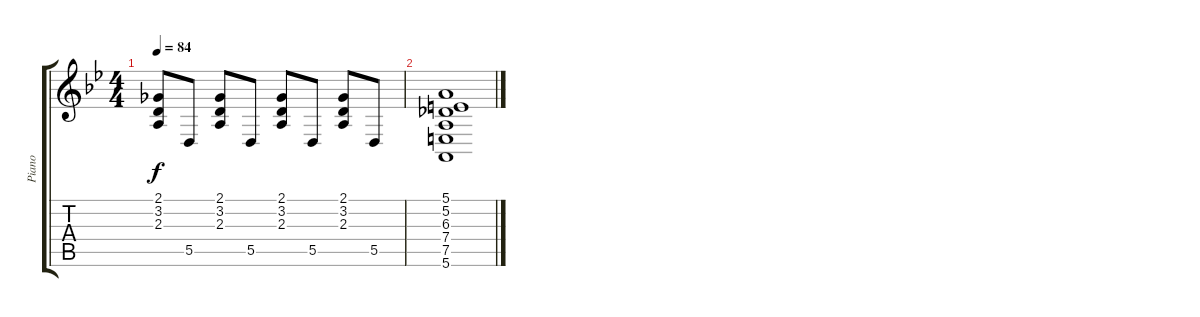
\track ("Piano" "Piano") {instrument acousticgrandpiano}
\staff {score tabs}
\tuning (E4 B3 G3 D3 A2 E2) {hide}
\ts (4 4)
\tempo 84
\clef g2
\ks bb
(2.1 3.2 2.3).8{dy f} 5.5.8 (2.1 3.2 2.3).8 5.5.8 (2.1 3.2 2.3).8 5.5.8 (2.1 3.2 2.3).8 5.5.8 |
(5.1 5.2 6.3 7.4 7.5 5.6).1
